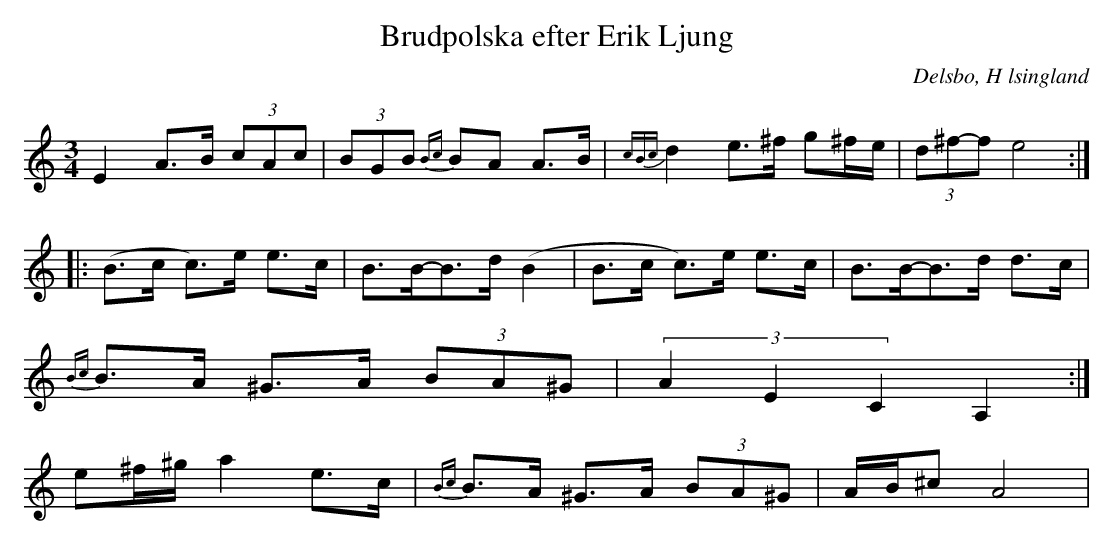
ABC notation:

X:1
T: Brudpolska efter Erik Ljung
Q: 100
O: Delsbo, H lsingland
M: 3/4
L: 1/8
K: Am
E2 A>B (3cAc| (3BGB {Bc}BA A>B|{cBc}d2 e>^f g^f/e/|(3d^f-f e4 :|
|:(B>c c)>e e>c|B>B-B>d (B2|B>c c)>e e>c|B>B-B>d d>c|
{Bc}B>A ^G>A (3BA^G|(3A2E2C2 A,2:|
e^f/^g/ a2 e>c|{Bc}B>A ^G>A (3BA^G|A/B/^c A4|
